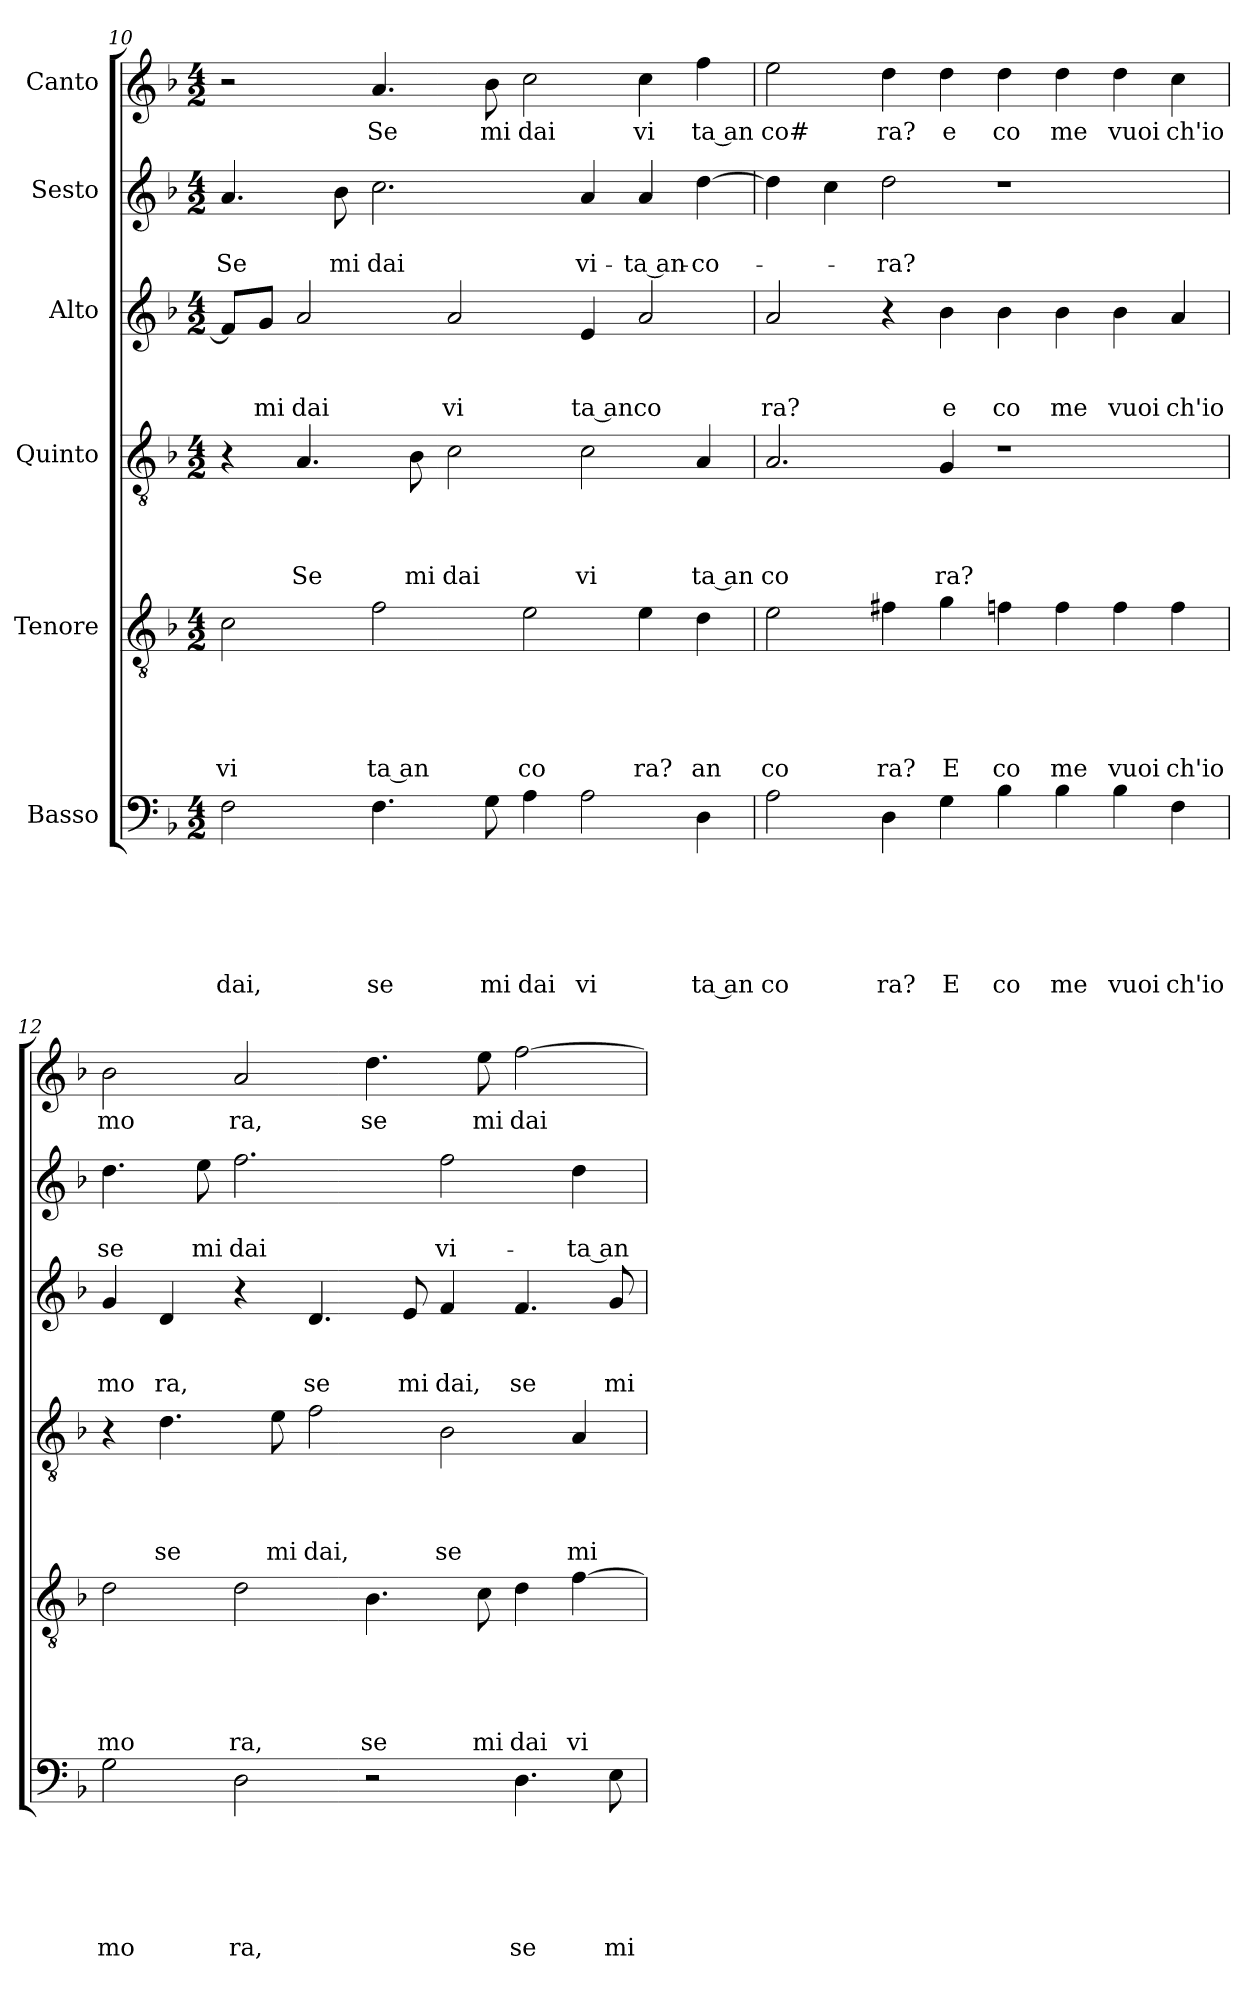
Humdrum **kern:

**kern	**text	**text	**text	**text	**text	**text	**kern	**text	**text	**text	**text	**text	**kern	**text	**text	**text	**text	**kern	**text	**text	**text	**kern	**text	**text	**kern	**text
*part6	*part6	*part6	*part6	*part6	*part6	*part6	*part5	*part5	*part5	*part5	*part5	*part5	*part4	*part4	*part4	*part4	*part4	*part3	*part3	*part3	*part3	*part2	*part2	*part2	*part1	*part1
*staff6	*staff6	*staff6	*staff6	*staff6	*staff6	*staff6	*staff5	*staff5	*staff5	*staff5	*staff5	*staff5	*staff4	*staff4	*staff4	*staff4	*staff4	*staff3	*staff3	*staff3	*staff3	*staff2	*staff2	*staff2	*staff1	*staff1
*I"Basso	*	*	*	*	*	*	*I"Tenore	*	*	*	*	*	*I"Quinto	*	*	*	*	*I"Alto	*	*	*	*I"Sesto	*	*	*I"Canto	*
*clefF4	*	*	*	*	*	*	*clefGv2	*	*	*	*	*	*clefGv2	*	*	*	*	*clefG2	*	*	*	*clefG2	*	*	*clefG2	*
*k[b-]	*	*	*	*	*	*	*k[b-]	*	*	*	*	*	*k[b-]	*	*	*	*	*k[b-]	*	*	*	*k[b-]	*	*	*k[b-]	*
*F:	*	*	*	*	*	*	*F:	*	*	*	*	*	*F:	*	*	*	*	*F:	*	*	*	*F:	*	*	*F:	*
*M4/2	*	*	*	*	*	*	*M4/2	*	*	*	*	*	*M4/2	*	*	*	*	*M4/2	*	*	*	*M4/2	*	*	*M4/2	*
=10	=10	=10	=10	=10	=10	=10	=10	=10	=10	=10	=10	=10	=10	=10	=10	=10	=10	=10	=10	=10	=10	=10	=10	=10	=10	=10
!	!	!	!	!	!	!LO:LY:b	!	!	!	!	!	!LO:LY:b	!	!	!	!	!	!	!	!	!	!	!	!LO:LY:b	!	!
2F\	.	.	.	.	.	dai,	2c\	.	.	.	.	vi	4r	.	.	.	.	8f/L]	.	.	.	4.a/	.	Se	2r	.
!	!	!	!	!	!	!	!	!	!	!	!	!	!	!	!	!	!	!	!	!	!LO:LY:b	!	!	!	!	!
.	.	.	.	.	.	.	.	.	.	.	.	.	.	.	.	.	.	8g/J	.	.	mi	.	.	.	.	.
!	!	!	!	!	!	!	!	!	!	!	!	!	!	!	!	!	!LO:LY:b	!	!	!	!LO:LY:b	!	!	!	!	!
.	.	.	.	.	.	.	.	.	.	.	.	.	4.A/	.	.	.	Se	2a/	.	.	dai	.	.	.	.	.
!	!	!	!	!	!	!	!	!	!	!	!	!	!	!	!	!	!	!	!	!	!	!	!	!LO:LY:b	!	!
.	.	.	.	.	.	.	.	.	.	.	.	.	.	.	.	.	.	.	.	.	.	8b-\	.	mi	.	.
!	!	!	!	!	!	!LO:LY:b	!	!	!	!	!	!LO:LY:b:rj	!	!	!	!	!	!	!	!	!	!	!	!LO:LY:b	!	!LO:LY:b
4.F\	.	.	.	.	.	se	2f\	.	.	.	.	ta an	.	.	.	.	.	.	.	.	.	2.cc\	.	dai	4.a/	Se
!	!	!	!	!	!	!	!	!	!	!	!	!	!	!	!	!	!LO:LY:b	!	!	!	!	!	!	!	!	!
.	.	.	.	.	.	.	.	.	.	.	.	.	8B-\	.	.	.	mi	.	.	.	.	.	.	.	.	.
!	!	!	!	!	!	!	!	!	!	!	!	!	!	!	!	!	!LO:LY:b	!	!	!	!LO:LY:b	!	!	!	!	!
.	.	.	.	.	.	.	.	.	.	.	.	.	2c\	.	.	.	dai	2a/	.	.	vi	.	.	.	.	.
!	!	!	!	!	!	!LO:LY:b	!	!	!	!	!	!	!	!	!	!	!	!	!	!	!	!	!	!	!	!LO:LY:b
8G\	.	.	.	.	.	mi	.	.	.	.	.	.	.	.	.	.	.	.	.	.	.	.	.	.	8b-\	mi
!	!	!	!	!	!	!LO:LY:b	!	!	!	!	!	!LO:LY:b	!	!	!	!	!	!	!	!	!	!	!	!	!	!LO:LY:b
4A\	.	.	.	.	.	dai	2e\	.	.	.	.	co	.	.	.	.	.	.	.	.	.	.	.	.	2cc\	dai
!	!	!	!	!	!	!LO:LY:b	!	!	!	!	!	!	!	!	!	!	!LO:LY:b	!	!	!	!LO:LY:b:rj	!	!	!LO:LY:b	!	!
2A\	.	.	.	.	.	vi	.	.	.	.	.	.	2c\	.	.	.	vi	4e/	.	.	ta an	4a/	.	vi-	.	.
!	!	!	!	!	!	!	!	!	!	!	!	!LO:LY:b	!	!	!	!	!	!	!	!	!LO:LY:b	!	!	!LO:LY:b:rj	!	!LO:LY:b
.	.	.	.	.	.	.	4e\	.	.	.	.	ra?	.	.	.	.	.	2a/	.	.	co	4a/	.	-ta an-	4cc\	vi
!	!	!	!	!	!	!LO:LY:b:rj	!	!	!	!	!	!LO:LY:b	!	!	!	!	!LO:LY:b:rj	!	!	!	!	!	!	!LO:LY:b	!	!LO:LY:b:rj
4D\	.	.	.	.	.	ta an	4d\	.	.	.	.	an	4A/	.	.	.	ta an	.	.	.	.	[>4dd\	.	-co-	4ff\	ta an
=11	=11	=11	=11	=11	=11	=11	=11	=11	=11	=11	=11	=11	=11	=11	=11	=11	=11	=11	=11	=11	=11	=11	=11	=11	=11	=11
!	!	!	!	!	!	!LO:LY:b	!	!	!	!	!	!LO:LY:b	!	!	!	!	!LO:LY:b	!	!	!	!LO:LY:b	!	!	!	!	!LO:LY:b
2A\	.	.	.	.	.	co	2e\	.	.	.	.	co	2.A/	.	.	.	co	2a/	.	.	ra?	4dd\]	.	.	2ee\	co#
.	.	.	.	.	.	.	.	.	.	.	.	.	.	.	.	.	.	.	.	.	.	4cc\	.	.	.	.
!	!	!	!	!	!	!LO:LY:b	!	!	!	!	!	!LO:LY:b	!	!	!	!	!	!	!	!	!	!	!	!LO:LY:b	!	!LO:LY:b
4D\	.	.	.	.	.	ra?	4f#X\	.	.	.	.	ra?	.	.	.	.	.	4r	.	.	.	2dd\	.	-ra?	4dd\	ra?
!	!	!	!	!	!	!LO:LY:b	!	!	!	!	!	!LO:LY:b	!	!	!	!	!LO:LY:b	!	!	!	!LO:LY:b	!	!	!	!	!LO:LY:b
4G\	.	.	.	.	.	E	4g\	.	.	.	.	E	4G/	.	.	.	ra?	4b-\	.	.	e	.	.	.	4dd\	e
!	!	!	!	!	!	!LO:LY:b	!	!	!	!	!	!LO:LY:b	!	!	!	!	!	!	!	!	!LO:LY:b	!	!	!	!	!LO:LY:b
4B-\	.	.	.	.	.	co	4fn\	.	.	.	.	co	1r	.	.	.	.	4b-\	.	.	co	1r	.	.	4dd\	co
!	!	!	!	!	!	!LO:LY:b	!	!	!	!	!	!LO:LY:b	!	!	!	!	!	!	!	!	!LO:LY:b	!	!	!	!	!LO:LY:b
4B-\	.	.	.	.	.	me	4f\	.	.	.	.	me	.	.	.	.	.	4b-\	.	.	me	.	.	.	4dd\	me
!	!	!	!	!	!	!LO:LY:b	!	!	!	!	!	!LO:LY:b	!	!	!	!	!	!	!	!	!LO:LY:b	!	!	!	!	!LO:LY:b
4B-\	.	.	.	.	.	vuoi	4f\	.	.	.	.	vuoi	.	.	.	.	.	4b-\	.	.	vuoi	.	.	.	4dd\	vuoi
!	!	!	!	!	!	!LO:LY:b	!	!	!	!	!	!LO:LY:b	!	!	!	!	!	!	!	!	!LO:LY:b	!	!	!	!	!LO:LY:b
4F\	.	.	.	.	.	ch'io	4f\	.	.	.	.	ch'io	.	.	.	.	.	4a/	.	.	ch'io	.	.	.	4cc\	ch'io
!!LO:PB:g=z
=12	=12	=12	=12	=12	=12	=12	=12	=12	=12	=12	=12	=12	=12	=12	=12	=12	=12	=12	=12	=12	=12	=12	=12	=12	=12	=12
!	!	!	!	!	!	!LO:LY:b	!	!	!	!	!	!LO:LY:b	!	!	!	!	!	!	!	!	!LO:LY:b	!	!	!LO:LY:b	!	!LO:LY:b
2G\	.	.	.	.	.	mo	2d\	.	.	.	.	mo	4r	.	.	.	.	4g/	.	.	mo	4.dd\	.	se	2b-\	mo
!	!	!	!	!	!	!	!	!	!	!	!	!	!	!	!	!	!LO:LY:b	!	!	!	!LO:LY:b	!	!	!	!	!
.	.	.	.	.	.	.	.	.	.	.	.	.	4.d\	.	.	.	se	4d/	.	.	ra,	.	.	.	.	.
!	!	!	!	!	!	!	!	!	!	!	!	!	!	!	!	!	!	!	!	!	!	!	!	!LO:LY:b	!	!
.	.	.	.	.	.	.	.	.	.	.	.	.	.	.	.	.	.	.	.	.	.	8ee\	.	mi	.	.
!	!	!	!	!	!	!LO:LY:b	!	!	!	!	!	!LO:LY:b	!	!	!	!	!	!	!	!	!	!	!	!LO:LY:b	!	!LO:LY:b
2D\	.	.	.	.	.	ra,	2d\	.	.	.	.	ra,	.	.	.	.	.	4r	.	.	.	2.ff\	.	dai	2a/	ra,
!	!	!	!	!	!	!	!	!	!	!	!	!	!	!	!	!	!LO:LY:b	!	!	!	!	!	!	!	!	!
.	.	.	.	.	.	.	.	.	.	.	.	.	8e\	.	.	.	mi	.	.	.	.	.	.	.	.	.
!	!	!	!	!	!	!	!	!	!	!	!	!	!	!	!	!	!LO:LY:b	!	!	!	!LO:LY:b	!	!	!	!	!
.	.	.	.	.	.	.	.	.	.	.	.	.	2f\	.	.	.	dai,	4.d/	.	.	se	.	.	.	.	.
!	!	!	!	!	!	!	!	!	!	!	!	!LO:LY:b	!	!	!	!	!	!	!	!	!	!	!	!	!	!LO:LY:b
2r	.	.	.	.	.	.	4.B-\	.	.	.	.	se	.	.	.	.	.	.	.	.	.	.	.	.	4.dd\	se
!	!	!	!	!	!	!	!	!	!	!	!	!	!	!	!	!	!	!	!	!	!LO:LY:b	!	!	!	!	!
.	.	.	.	.	.	.	.	.	.	.	.	.	.	.	.	.	.	8e/	.	.	mi	.	.	.	.	.
!	!	!	!	!	!	!	!	!	!	!	!	!	!	!	!	!	!LO:LY:b	!	!	!	!LO:LY:b	!	!	!LO:LY:b	!	!
.	.	.	.	.	.	.	.	.	.	.	.	.	2B-\	.	.	.	se	4f/	.	.	dai,	2ff\	.	vi-	.	.
!	!	!	!	!	!	!	!	!	!	!	!	!LO:LY:b	!	!	!	!	!	!	!	!	!	!	!	!	!	!LO:LY:b
.	.	.	.	.	.	.	8c\	.	.	.	.	mi	.	.	.	.	.	.	.	.	.	.	.	.	8ee\	mi
!	!	!	!	!	!	!LO:LY:b	!	!	!	!	!	!LO:LY:b	!	!	!	!	!	!	!	!	!LO:LY:b	!	!	!	!	!LO:LY:b
4.D\	.	.	.	.	.	se	4d\	.	.	.	.	dai	.	.	.	.	.	4.f/	.	.	se	.	.	.	[>2ff\	dai
!	!	!	!	!	!	!	!	!	!	!	!	!LO:LY:b	!	!	!	!	!LO:LY:b	!	!	!	!	!	!	!LO:LY:b:rj	!	!
.	.	.	.	.	.	.	[>4f\	.	.	.	.	vi	4A/	.	.	.	mi	.	.	.	.	4dd\	.	-ta an-	.	.
!	!	!	!	!	!	!LO:LY:b	!	!	!	!	!	!	!	!	!	!	!	!	!	!	!LO:LY:b	!	!	!	!	!
8E\	.	.	.	.	.	mi	.	.	.	.	.	.	.	.	.	.	.	8g/	.	.	mi	.	.	.	.	.
=	=	=	=	=	=	=	=	=	=	=	=	=	=	=	=	=	=	=	=	=	=	=	=	=	=	=
*-	*-	*-	*-	*-	*-	*-	*-	*-	*-	*-	*-	*-	*-	*-	*-	*-	*-	*-	*-	*-	*-	*-	*-	*-	*-	*-
